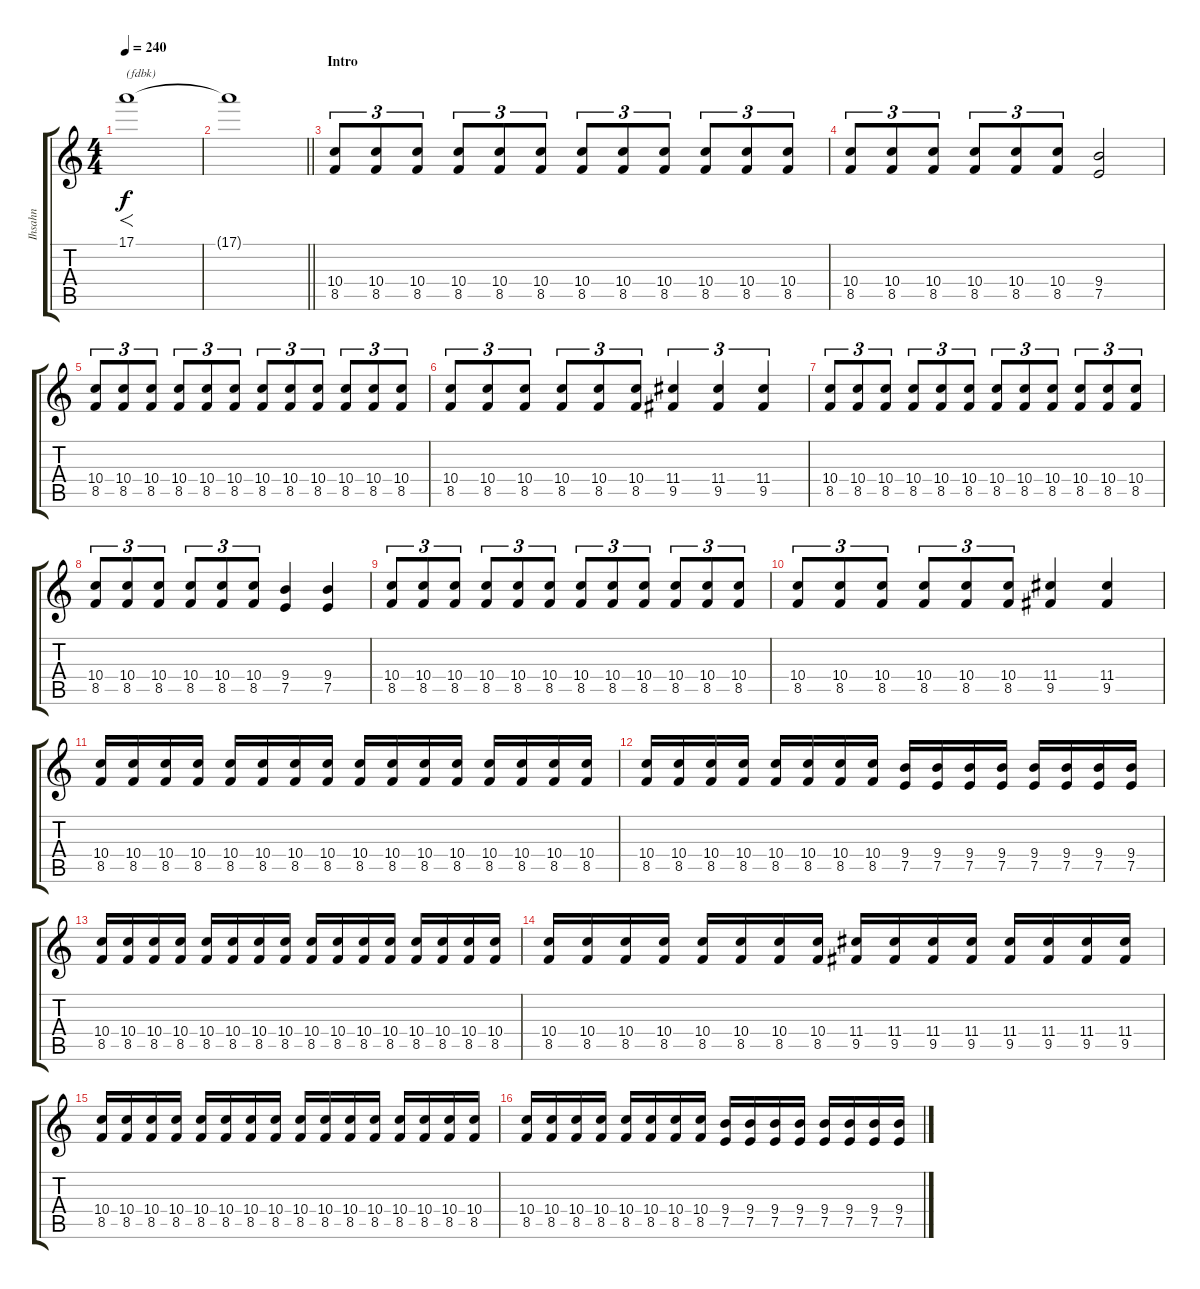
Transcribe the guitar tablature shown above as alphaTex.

\track ("Ihsahn" "Ihsahn") {instrument distortionguitar}
\staff {score tabs}
\tuning (E4 B3 G3 D3 A2 E2) {hide}
\ts (4 4)
\tempo 240
\clef g2
\ks c
17.1.1{f txt "(fdbk)" dy f instrument distortionguitar} |
\barLineRight lightlight
17.1{t}.1 |
\section ("" "Intro")
(10.4 8.5).8{tu (3 2)} (10.4 8.5).8{tu (3 2)} (10.4 8.5).8{tu (3 2)} (10.4 8.5).8{tu (3 2)} (10.4 8.5).8{tu (3 2)} (10.4 8.5).8{tu (3 2)} (10.4 8.5).8{tu (3 2)} (10.4 8.5).8{tu (3 2)} (10.4 8.5).8{tu (3 2)} (10.4 8.5).8{tu (3 2)} (10.4 8.5).8{tu (3 2)} (10.4 8.5).8{tu (3 2)} |
(10.4 8.5).8{tu (3 2)} (10.4 8.5).8{tu (3 2)} (10.4 8.5).8{tu (3 2)} (10.4 8.5).8{tu (3 2)} (10.4 8.5).8{tu (3 2)} (10.4 8.5).8{tu (3 2)} (9.4 7.5).2 |
(10.4 8.5).8{tu (3 2)} (10.4 8.5).8{tu (3 2)} (10.4 8.5).8{tu (3 2)} (10.4 8.5).8{tu (3 2)} (10.4 8.5).8{tu (3 2)} (10.4 8.5).8{tu (3 2)} (10.4 8.5).8{tu (3 2)} (10.4 8.5).8{tu (3 2)} (10.4 8.5).8{tu (3 2)} (10.4 8.5).8{tu (3 2)} (10.4 8.5).8{tu (3 2)} (10.4 8.5).8{tu (3 2)} |
(10.4 8.5).8{tu (3 2)} (10.4 8.5).8{tu (3 2)} (10.4 8.5).8{tu (3 2)} (10.4 8.5).8{tu (3 2)} (10.4 8.5).8{tu (3 2)} (10.4 8.5).8{tu (3 2)} (11.4 9.5).4{tu (3 2)} (11.4 9.5).4{tu (3 2)} (11.4 9.5).4{tu (3 2)} |
(10.4 8.5).8{tu (3 2)} (10.4 8.5).8{tu (3 2)} (10.4 8.5).8{tu (3 2)} (10.4 8.5).8{tu (3 2)} (10.4 8.5).8{tu (3 2)} (10.4 8.5).8{tu (3 2)} (10.4 8.5).8{tu (3 2)} (10.4 8.5).8{tu (3 2)} (10.4 8.5).8{tu (3 2)} (10.4 8.5).8{tu (3 2)} (10.4 8.5).8{tu (3 2)} (10.4 8.5).8{tu (3 2)} |
(10.4 8.5).8{tu (3 2)} (10.4 8.5).8{tu (3 2)} (10.4 8.5).8{tu (3 2)} (10.4 8.5).8{tu (3 2)} (10.4 8.5).8{tu (3 2)} (10.4 8.5).8{tu (3 2)} (9.4 7.5).4 (9.4 7.5).4 |
(10.4 8.5).8{tu (3 2)} (10.4 8.5).8{tu (3 2)} (10.4 8.5).8{tu (3 2)} (10.4 8.5).8{tu (3 2)} (10.4 8.5).8{tu (3 2)} (10.4 8.5).8{tu (3 2)} (10.4 8.5).8{tu (3 2)} (10.4 8.5).8{tu (3 2)} (10.4 8.5).8{tu (3 2)} (10.4 8.5).8{tu (3 2)} (10.4 8.5).8{tu (3 2)} (10.4 8.5).8{tu (3 2)} |
(10.4 8.5).8{tu (3 2)} (10.4 8.5).8{tu (3 2)} (10.4 8.5).8{tu (3 2)} (10.4 8.5).8{tu (3 2)} (10.4 8.5).8{tu (3 2)} (10.4 8.5).8{tu (3 2)} (11.4 9.5).4 (11.4 9.5).4 |
(10.4 8.5).16 (10.4 8.5).16 (10.4 8.5).16 (10.4 8.5).16 (10.4 8.5).16 (10.4 8.5).16 (10.4 8.5).16 (10.4 8.5).16 (10.4 8.5).16 (10.4 8.5).16 (10.4 8.5).16 (10.4 8.5).16 (10.4 8.5).16 (10.4 8.5).16 (10.4 8.5).16 (10.4 8.5).16 |
(10.4 8.5).16 (10.4 8.5).16 (10.4 8.5).16 (10.4 8.5).16 (10.4 8.5).16 (10.4 8.5).16 (10.4 8.5).16 (10.4 8.5).16 (9.4 7.5).16 (9.4 7.5).16 (9.4 7.5).16 (9.4 7.5).16 (9.4 7.5).16 (9.4 7.5).16 (9.4 7.5).16 (9.4 7.5).16 |
(10.4 8.5).16 (10.4 8.5).16 (10.4 8.5).16 (10.4 8.5).16 (10.4 8.5).16 (10.4 8.5).16 (10.4 8.5).16 (10.4 8.5).16 (10.4 8.5).16 (10.4 8.5).16 (10.4 8.5).16 (10.4 8.5).16 (10.4 8.5).16 (10.4 8.5).16 (10.4 8.5).16 (10.4 8.5).16 |
(10.4 8.5).16 (10.4 8.5).16 (10.4 8.5).16 (10.4 8.5).16 (10.4 8.5).16 (10.4 8.5).16 (10.4 8.5).16 (10.4 8.5).16 (11.4 9.5).16 (11.4 9.5).16 (11.4 9.5).16 (11.4 9.5).16 (11.4 9.5).16 (11.4 9.5).16 (11.4 9.5).16 (11.4 9.5).16 |
(10.4 8.5).16 (10.4 8.5).16 (10.4 8.5).16 (10.4 8.5).16 (10.4 8.5).16 (10.4 8.5).16 (10.4 8.5).16 (10.4 8.5).16 (10.4 8.5).16 (10.4 8.5).16 (10.4 8.5).16 (10.4 8.5).16 (10.4 8.5).16 (10.4 8.5).16 (10.4 8.5).16 (10.4 8.5).16 |
(10.4 8.5).16 (10.4 8.5).16 (10.4 8.5).16 (10.4 8.5).16 (10.4 8.5).16 (10.4 8.5).16 (10.4 8.5).16 (10.4 8.5).16 (9.4 7.5).16 (9.4 7.5).16 (9.4 7.5).16 (9.4 7.5).16 (9.4 7.5).16 (9.4 7.5).16 (9.4 7.5).16 (9.4 7.5).16
